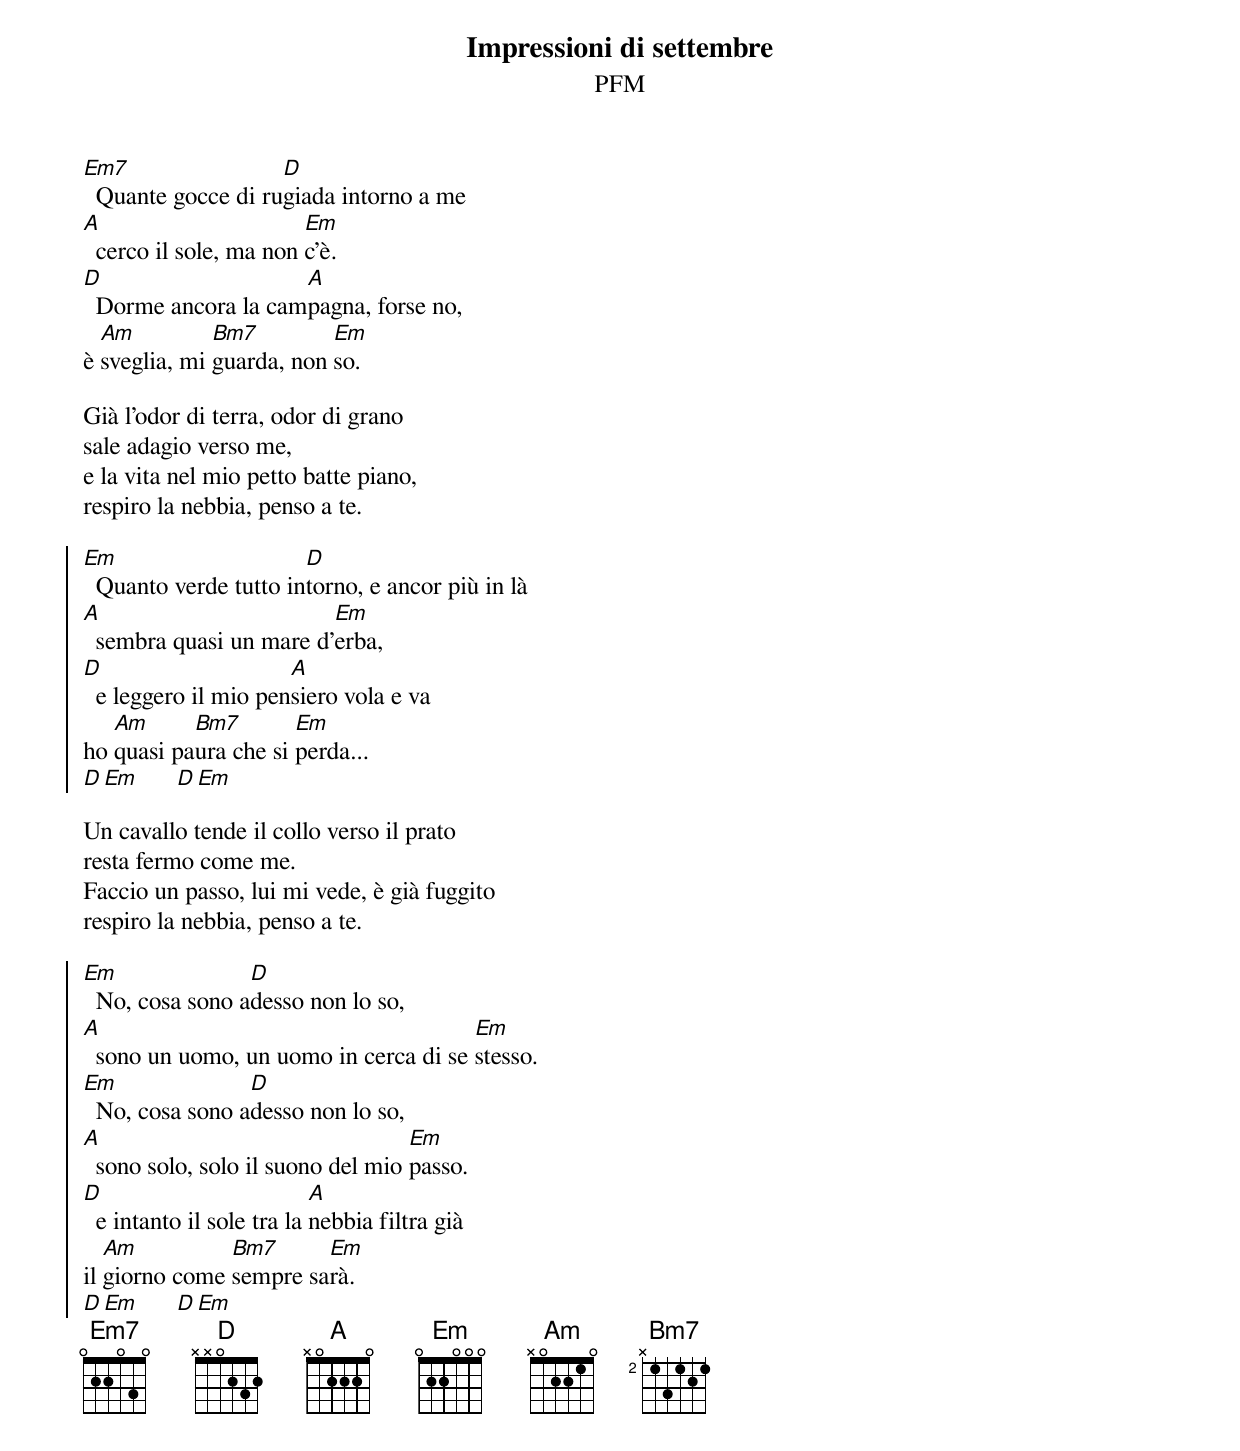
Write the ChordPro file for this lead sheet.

{title: Impressioni di settembre}
{subtitle: PFM}
[Em7]  Quante gocce di ru[D]giada intorno a me
[A]  cerco il sole, ma non [Em]c'è.
[D]  Dorme ancora la cam[A]pagna, forse no,
è [Am]sveglia, mi [Bm7]guarda, non [Em]so.

Già l'odor di terra, odor di grano
sale adagio verso me,
e la vita nel mio petto batte piano,
respiro la nebbia, penso a te.

{soc}
[Em]  Quanto verde tutto in[D]torno, e ancor più in là
[A]  sembra quasi un mare d'[Em]erba,
[D]  e leggero il mio pen[A]siero vola e va
ho [Am]quasi pa[Bm7]ura che si [Em]perda...
[D][Em]      [D][Em]
{eoc}

Un cavallo tende il collo verso il prato
resta fermo come me.
Faccio un passo, lui mi vede, è già fuggito
respiro la nebbia, penso a te.

{soc}
[Em]  No, cosa sono a[D]desso non lo so,
[A]  sono un uomo, un uomo in cerca di se [Em]stesso.
[Em]  No, cosa sono a[D]desso non lo so,
[A]  sono solo, solo il suono del mio [Em]passo.
[D]  e intanto il sole tra la [A]nebbia filtra già
il [Am]giorno come [Bm7]sempre sa[Em]rà.
[D][Em]      [D][Em]
{eoc}
